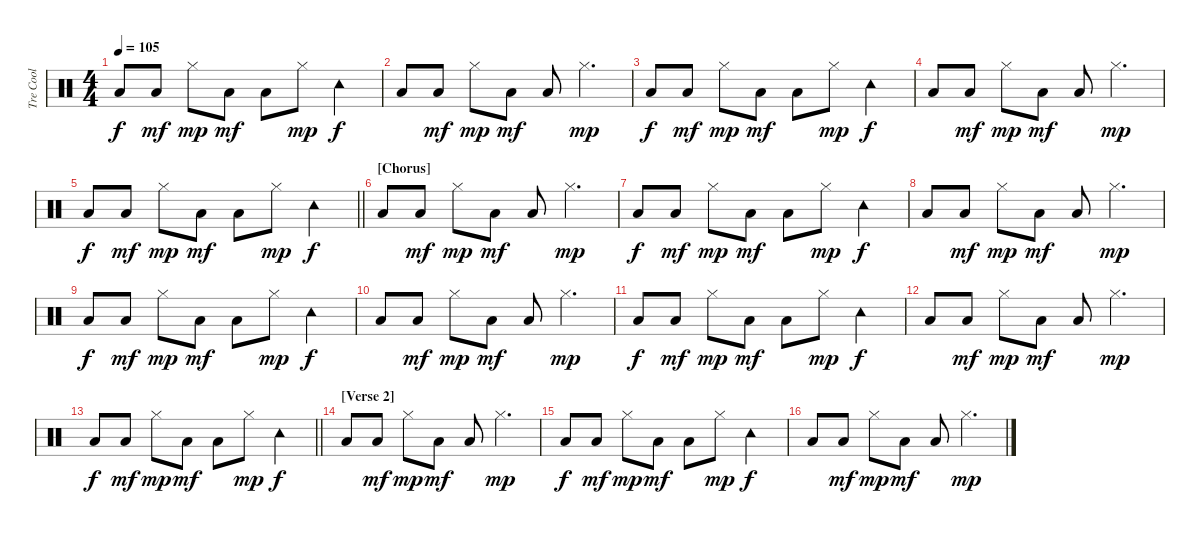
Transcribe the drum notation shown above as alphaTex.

\track ("Tre Cool" "Tre Cool") {instrument percussion}
\staff {score}
\articulation defaults
\ts (4 4)
\tempo 105
\clef neutral
\ks c "Low Floor Tom (hit)".8{dy f} "Low Floor Tom (hit)".8{dy mf} "Hi-Hat (closed)".8{dy mp} "Low Floor Tom (hit)".8{dy mf} "Low Floor Tom (hit)".8 "Hi-Hat (closed)".8{dy mp} "Tambourine (hit)".4{dy f}
|
"Low Floor Tom (hit)".8 "Low Floor Tom (hit)".8{dy mf} "Hi-Hat (closed)".8{dy mp} "Low Floor Tom (hit)".8{dy mf} "Low Floor Tom (hit)".8 "Hi-Hat (closed)".4{d dy mp} |
"Low Floor Tom (hit)".8{dy f} "Low Floor Tom (hit)".8{dy mf} "Hi-Hat (closed)".8{dy mp} "Low Floor Tom (hit)".8{dy mf} "Low Floor Tom (hit)".8 "Hi-Hat (closed)".8{dy mp} "Tambourine (hit)".4{dy f} |
"Low Floor Tom (hit)".8 "Low Floor Tom (hit)".8{dy mf} "Hi-Hat (closed)".8{dy mp} "Low Floor Tom (hit)".8{dy mf} "Low Floor Tom (hit)".8 "Hi-Hat (closed)".4{d dy mp} |
\barLineRight lightlight "Low Floor Tom (hit)".8{dy f} "Low Floor Tom (hit)".8{dy mf} "Hi-Hat (closed)".8{dy mp} "Low Floor Tom (hit)".8{dy mf} "Low Floor Tom (hit)".8 "Hi-Hat (closed)".8{dy mp} "Tambourine (hit)".4{dy f}
|
\section ("" "[Chorus]")
"Low Floor Tom (hit)".8 "Low Floor Tom (hit)".8{dy mf} "Hi-Hat (closed)".8{dy mp} "Low Floor Tom (hit)".8{dy mf} "Low Floor Tom (hit)".8 "Hi-Hat (closed)".4{d dy mp} |
"Low Floor Tom (hit)".8{dy f} "Low Floor Tom (hit)".8{dy mf} "Hi-Hat (closed)".8{dy mp} "Low Floor Tom (hit)".8{dy mf} "Low Floor Tom (hit)".8 "Hi-Hat (closed)".8{dy mp} "Tambourine (hit)".4{dy f} |
"Low Floor Tom (hit)".8 "Low Floor Tom (hit)".8{dy mf} "Hi-Hat (closed)".8{dy mp} "Low Floor Tom (hit)".8{dy mf} "Low Floor Tom (hit)".8 "Hi-Hat (closed)".4{d dy mp} |
"Low Floor Tom (hit)".8{dy f} "Low Floor Tom (hit)".8{dy mf} "Hi-Hat (closed)".8{dy mp} "Low Floor Tom (hit)".8{dy mf} "Low Floor Tom (hit)".8 "Hi-Hat (closed)".8{dy mp} "Tambourine (hit)".4{dy f} |
"Low Floor Tom (hit)".8 "Low Floor Tom (hit)".8{dy mf} "Hi-Hat (closed)".8{dy mp} "Low Floor Tom (hit)".8{dy mf} "Low Floor Tom (hit)".8 "Hi-Hat (closed)".4{d dy mp} |
"Low Floor Tom (hit)".8{dy f} "Low Floor Tom (hit)".8{dy mf} "Hi-Hat (closed)".8{dy mp} "Low Floor Tom (hit)".8{dy mf} "Low Floor Tom (hit)".8 "Hi-Hat (closed)".8{dy mp} "Tambourine (hit)".4{dy f} |
"Low Floor Tom (hit)".8 "Low Floor Tom (hit)".8{dy mf} "Hi-Hat (closed)".8{dy mp} "Low Floor Tom (hit)".8{dy mf} "Low Floor Tom (hit)".8 "Hi-Hat (closed)".4{d dy mp} |
\barLineRight lightlight "Low Floor Tom (hit)".8{dy f} "Low Floor Tom (hit)".8{dy mf} "Hi-Hat (closed)".8{dy mp} "Low Floor Tom (hit)".8{dy mf} "Low Floor Tom (hit)".8 "Hi-Hat (closed)".8{dy mp} "Tambourine (hit)".4{dy f}
|
\section ("" "[Verse 2]")
"Low Floor Tom (hit)".8 "Low Floor Tom (hit)".8{dy mf} "Hi-Hat (closed)".8{dy mp} "Low Floor Tom (hit)".8{dy mf} "Low Floor Tom (hit)".8 "Hi-Hat (closed)".4{d dy mp} |
"Low Floor Tom (hit)".8{dy f} "Low Floor Tom (hit)".8{dy mf} "Hi-Hat (closed)".8{dy mp} "Low Floor Tom (hit)".8{dy mf} "Low Floor Tom (hit)".8 "Hi-Hat (closed)".8{dy mp} "Tambourine (hit)".4{dy f} |
"Low Floor Tom (hit)".8 "Low Floor Tom (hit)".8{dy mf} "Hi-Hat (closed)".8{dy mp} "Low Floor Tom (hit)".8{dy mf} "Low Floor Tom (hit)".8 "Hi-Hat (closed)".4{d dy mp}
